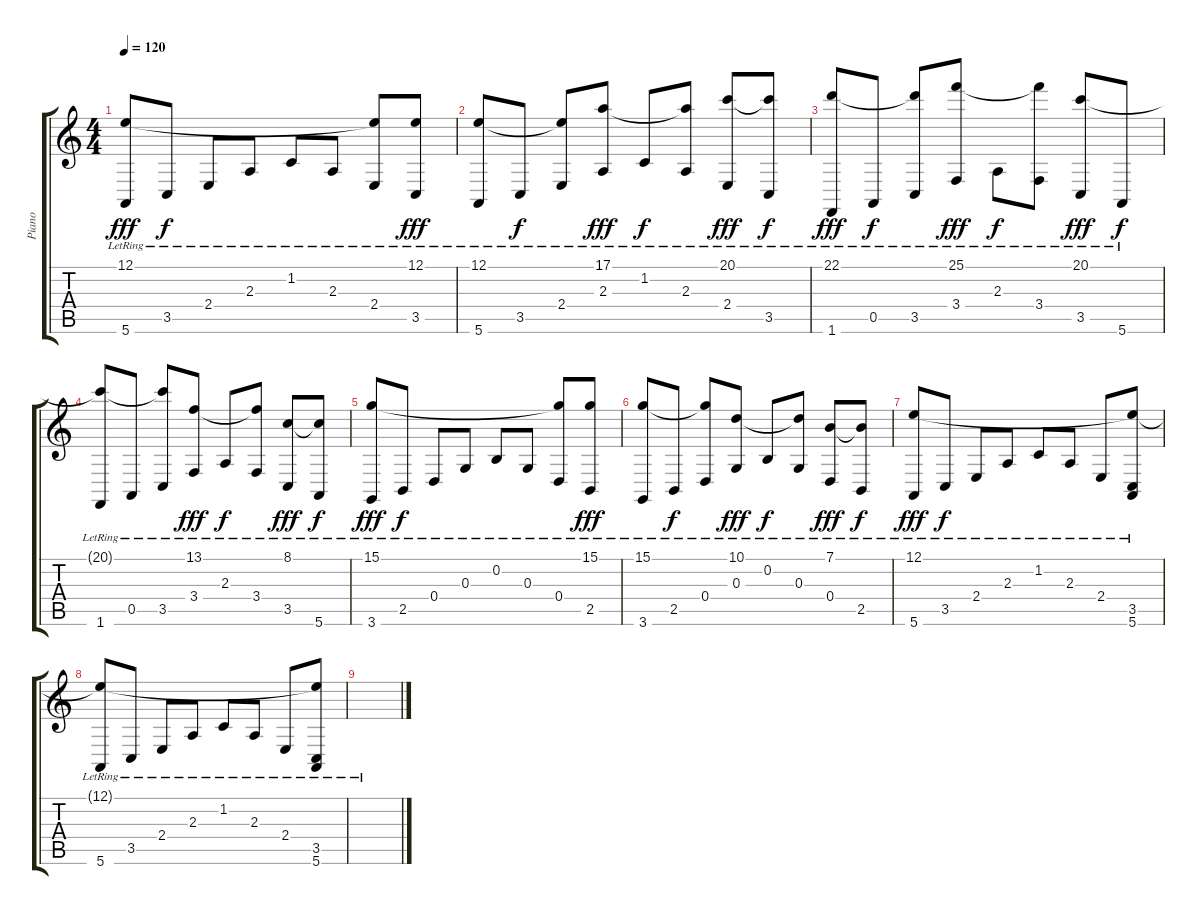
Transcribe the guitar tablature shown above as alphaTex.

\track ("Piano" "Piano") {instrument brightacousticpiano}
\staff {score tabs}
\tuning (E4 B3 G3 D3 A2 E2) {hide}
\ts (4 4)
\tempo 120
\clef g2
\ks c
(12.1 5.6{lr}).8{dy fff} 3.5{lr}.8{dy f} 2.4{lr}.8 2.3{lr}.8 1.2{lr}.8 2.3{lr}.8 (12.1{t} 2.4{lr}).8 (12.1 3.5{lr}).8{dy fff} |
(12.1 5.6{lr}).8 3.5{lr}.8{dy f} (12.1{t} 2.4{lr}).8 (17.1 2.3{lr}).8{dy fff} 1.2{lr}.8{dy f} (17.1{t} 2.3{lr}).8 (20.1 2.4{lr}).8{dy fff} (20.1{t} 3.5{lr}).8{dy f} |
(22.1 1.6{lr}).8{dy fff} 0.5{lr}.8{dy f} (22.1{t} 3.5{lr}).8 (25.1 3.4{lr}).8{dy fff} 2.3{lr}.8{dy f} (25.1{t} 3.4{lr}).8 (20.1 3.5{lr}).8{dy fff} 5.6{lr}.8{dy f} |
(20.1{t} 1.6{lr}).8 0.5{lr}.8 (20.1{t} 3.5{lr}).8 (13.1 3.4{lr}).8{dy fff} 2.3{lr}.8{dy f} (13.1{t} 3.4{lr}).8 (8.1 3.5{lr}).8{dy fff} (8.1{t} 5.6{lr}).8{dy f} |
(15.1 3.6{lr}).8{dy fff} 2.5{lr}.8{dy f} 0.4{lr}.8 0.3{lr}.8 0.2{lr}.8 0.3{lr}.8 (15.1{t} 0.4{lr}).8 (15.1 2.5{lr}).8{dy fff} |
(15.1 3.6{lr}).8 2.5{lr}.8{dy f} (15.1{t} 0.4{lr}).8 (10.1 0.3{lr}).8{dy fff} 0.2{lr}.8{dy f} (10.1{t} 0.3{lr}).8 (7.1 0.4{lr}).8{dy fff} (7.1{t} 2.5{lr}).8{dy f} |
(12.1 5.6{lr}).8{dy fff} 3.5{lr}.8{dy f} 2.4{lr}.8 2.3{lr}.8 1.2{lr}.8 2.3{lr}.8 2.4{lr}.8 (12.1{t} 3.5{lr} 5.6).8 |
(12.1{t} 5.6{lr}).8 3.5{lr}.8 2.4{lr}.8 2.3{lr}.8 1.2{lr}.8 2.3{lr}.8 2.4{lr}.8 (12.1{t} 3.5{lr} 5.6).8 |
\section ("" "")
